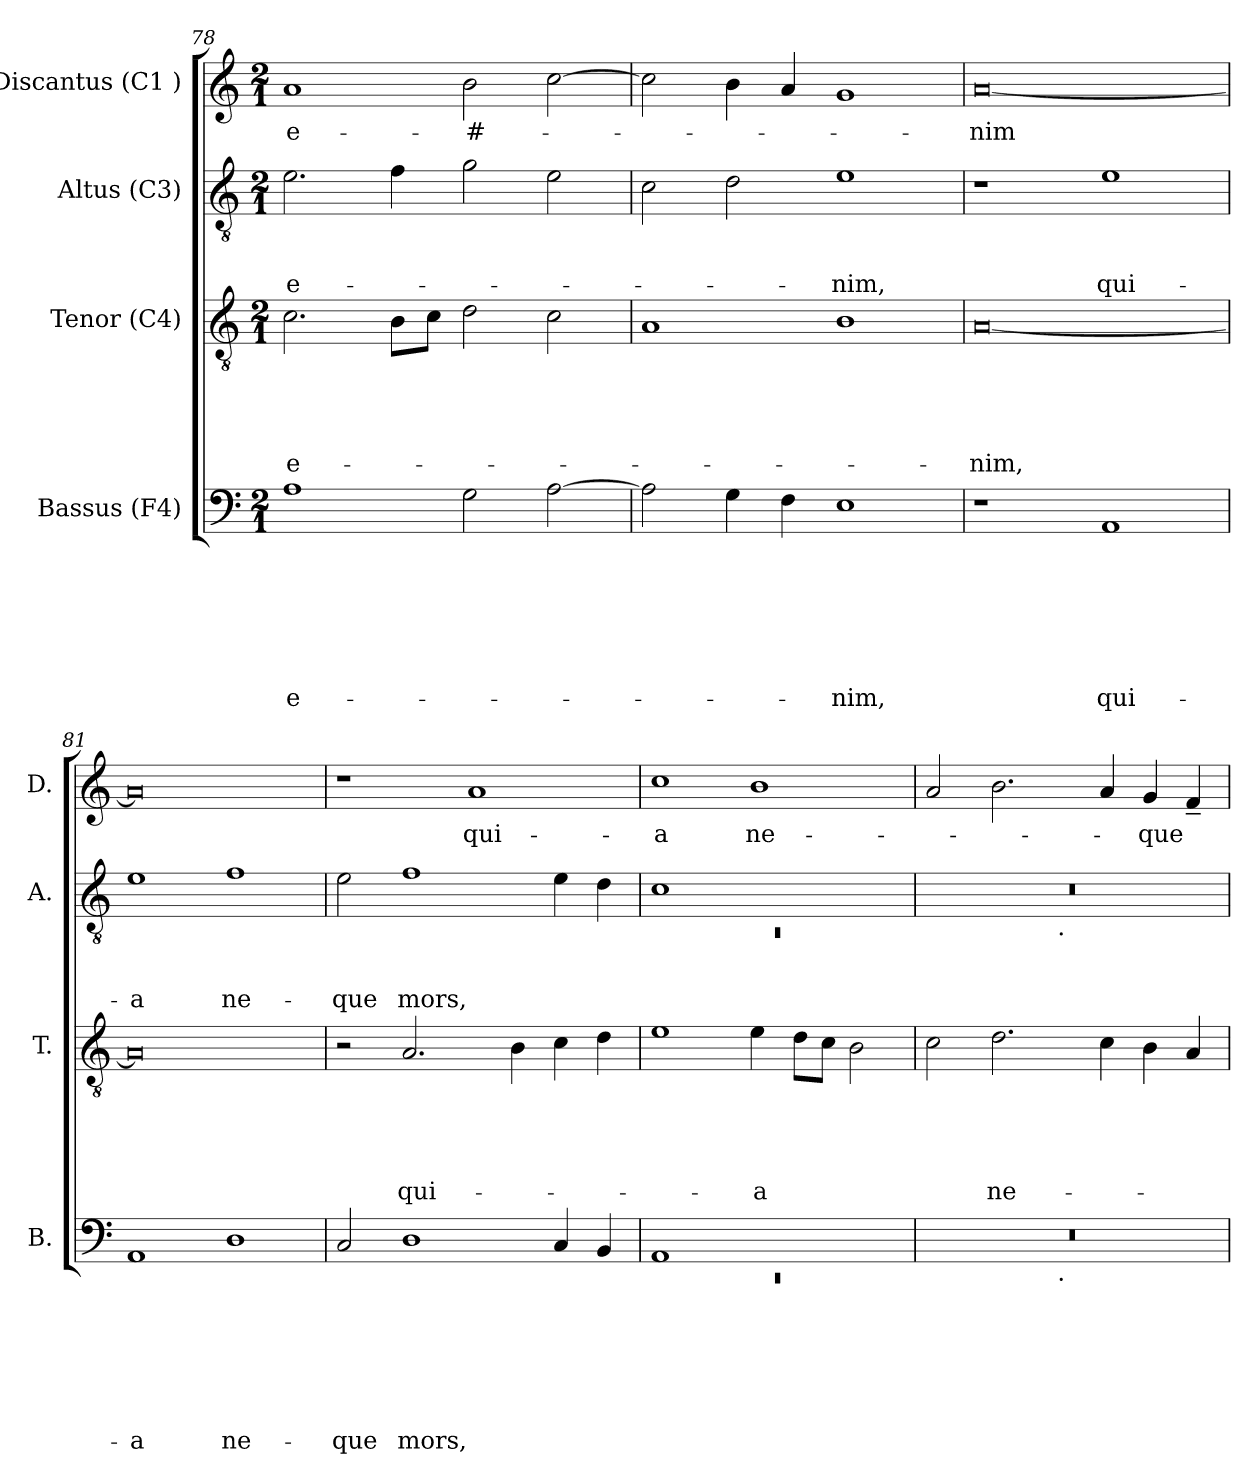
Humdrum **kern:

**kern	**text	**text	**text	**text	**text	**text	**text	**kern	**text	**text	**text	**text	**text	**kern	**text	**text	**text	**kern	**text
*part4	*part4	*part4	*part4	*part4	*part4	*part4	*part4	*part3	*part3	*part3	*part3	*part3	*part3	*part2	*part2	*part2	*part2	*part1	*part1
*staff4	*staff4	*staff4	*staff4	*staff4	*staff4	*staff4	*staff4	*staff3	*staff3	*staff3	*staff3	*staff3	*staff3	*staff2	*staff2	*staff2	*staff2	*staff1	*staff1
*I"Bassus (F4)	*	*	*	*	*	*	*	*I"Tenor (C4)	*	*	*	*	*	*I"Altus (C3)	*	*	*	*I"Discantus (C1 )	*
*I'B.	*	*	*	*	*	*	*	*I'T.	*	*	*	*	*	*I'A.	*	*	*	*I'D.	*
*clefF4	*	*	*	*	*	*	*	*clefGv2	*	*	*	*	*	*clefGv2	*	*	*	*clefG2	*
*k[]	*	*	*	*	*	*	*	*k[]	*	*	*	*	*	*k[]	*	*	*	*k[]	*
*C:	*	*	*	*	*	*	*	*C:	*	*	*	*	*	*C:	*	*	*	*C:	*
*M2/1	*	*	*	*	*	*	*	*M2/1	*	*	*	*	*	*M2/1	*	*	*	*M2/1	*
=78	=78	=78	=78	=78	=78	=78	=78	=78	=78	=78	=78	=78	=78	=78	=78	=78	=78	=78	=78
!	!	!	!	!	!	!	!LO:LY:b:rj	!	!	!	!	!	!LO:LY:b:rj	!	!	!	!LO:LY:b:rj	!	!LO:LY:b:rj
1A	.	.	.	.	.	.	e-	2.c\	.	.	.	.	e-	2.e\	.	.	e-	1a	e-
.	.	.	.	.	.	.	.	8B\L	.	.	.	.	.	4f\	.	.	.	.	.
.	.	.	.	.	.	.	.	8c\J	.	.	.	.	.	.	.	.	.	.	.
!	!	!	!	!	!	!	!	!	!	!	!	!	!	!	!	!	!	!	!LO:LY:b:rj
2G\	.	.	.	.	.	.	.	2d\	.	.	.	.	.	2g\	.	.	.	2b\	-#-
[>2A\	.	.	.	.	.	.	.	2c\	.	.	.	.	.	2e\	.	.	.	[>2cc\	.
=79	=79	=79	=79	=79	=79	=79	=79	=79	=79	=79	=79	=79	=79	=79	=79	=79	=79	=79	=79
2A\]	.	.	.	.	.	.	.	1A	.	.	.	.	.	2c\	.	.	.	2cc\]	.
4G\	.	.	.	.	.	.	.	.	.	.	.	.	.	2d\	.	.	.	4b\	.
4F\	.	.	.	.	.	.	.	.	.	.	.	.	.	.	.	.	.	4a/	.
!	!	!	!	!	!	!	!LO:LY:b	!	!	!	!	!	!	!	!	!	!LO:LY:b	!	!
1E	.	.	.	.	.	.	-nim,	1B	.	.	.	.	.	1e	.	.	-nim,	1g	.
=80	=80	=80	=80	=80	=80	=80	=80	=80	=80	=80	=80	=80	=80	=80	=80	=80	=80	=80	=80
!	!	!	!	!	!	!	!	!	!	!	!	!	!LO:LY:b	!	!	!	!	!	!LO:LY:b
1r	.	.	.	.	.	.	.	[<0A	.	.	.	.	-nim,	1r	.	.	.	[<0a	-nim
!	!	!	!	!	!	!	!LO:LY:b	!	!	!	!	!	!	!	!	!	!LO:LY:b	!	!
1AA	.	.	.	.	.	.	qui-	.	.	.	.	.	.	1e	.	.	qui-	.	.
!!LO:LB:g=z
=81	=81	=81	=81	=81	=81	=81	=81	=81	=81	=81	=81	=81	=81	=81	=81	=81	=81	=81	=81
!	!	!	!	!	!	!	!LO:LY:b:rj	!	!	!	!	!	!	!	!	!	!LO:LY:b:rj	!	!
1AA	.	.	.	.	.	.	-a	0A]	.	.	.	.	.	1e	.	.	-a	0a]	.
!	!	!	!	!	!	!	!LO:LY:b	!	!	!	!	!	!	!	!	!	!LO:LY:b	!	!
1D	.	.	.	.	.	.	ne-	.	.	.	.	.	.	1f	.	.	ne-	.	.
=82	=82	=82	=82	=82	=82	=82	=82	=82	=82	=82	=82	=82	=82	=82	=82	=82	=82	=82	=82
!	!	!	!	!	!	!	!LO:LY:b	!	!	!	!	!	!	!	!	!	!LO:LY:b	!	!
2C/	.	.	.	.	.	.	-que	2r	.	.	.	.	.	2e\	.	.	-que	1r	.
!	!	!	!	!	!	!	!LO:LY:b	!	!	!	!	!	!LO:LY:b	!	!	!	!LO:LY:b	!	!
1D	.	.	.	.	.	.	mors,	2.A/	.	.	.	.	qui-	1f	.	.	mors,	.	.
!	!	!	!	!	!	!	!	!	!	!	!	!	!	!	!	!	!	!	!LO:LY:b
.	.	.	.	.	.	.	.	.	.	.	.	.	.	.	.	.	.	1a	qui-
.	.	.	.	.	.	.	.	4B\	.	.	.	.	.	.	.	.	.	.	.
4C/	.	.	.	.	.	.	.	4c\	.	.	.	.	.	4e\	.	.	.	.	.
4BB/	.	.	.	.	.	.	.	4d\	.	.	.	.	.	4d\	.	.	.	.	.
=83	=83	=83	=83	=83	=83	=83	=83	=83	=83	=83	=83	=83	=83	=83	=83	=83	=83	=83	=83
*^	*	*	*	*	*	*	*	*	*	*	*	*	*	*^	*	*	*	*	*
!	!LO:N:vis=1	!	!	!	!	!	!	!	!	!	!	!	!	!	!	!LO:N:vis=1	!	!	!	!	!LO:LY:b:rj
1AA	0rEE	.	.	.	.	.	.	.	1e	.	.	.	.	.	1c	0rC	.	.	.	1cc	-a
!	!	!	!	!	!	!	!	!	!	!	!	!	!	!LO:LY:b	!	!	!	!	!	!	!LO:LY:b
1ryy	.	.	.	.	.	.	.	.	4e\	.	.	.	.	-a	1ryy	.	.	.	.	1b	ne-
.	.	.	.	.	.	.	.	.	8d\L	.	.	.	.	.	.	.	.	.	.	.	.
.	.	.	.	.	.	.	.	.	8c\J	.	.	.	.	.	.	.	.	.	.	.	.
.	.	.	.	.	.	.	.	.	2B\	.	.	.	.	.	.	.	.	.	.	.	.
=84	=84	=84	=84	=84	=84	=84	=84	=84	=84	=84	=84	=84	=84	=84	=84	=84	=84	=84	=84	=84	=84
0r	1ryy	.	.	.	.	.	.	.	2c\	.	.	.	.	.	0r	1ryy	.	.	.	2a/	.
!	!	!	!	!	!	!	!	!	!	!	!	!	!	!LO:LY:b	!	!	!	!	!	!	!
.	.	.	.	.	.	.	.	.	2.d\	.	.	.	.	ne-	.	.	.	.	.	2.b\	.
!	!	!	!	!	!	!	!	!	!	!	!	!	!	!	!	!LO:TX:b:t=.	!	!	!	!	!
!	!LO:TX:b:t=.	!	!	!	!	!	!	!	!	!	!	!	!	!	!	!	!	!	!	!	!
.	1ryy	.	.	.	.	.	.	.	.	.	.	.	.	.	.	1ryy	.	.	.	.	.
.	.	.	.	.	.	.	.	.	4c\	.	.	.	.	.	.	.	.	.	.	4a/	.
!	!	!	!	!	!	!	!	!	!	!	!	!	!	!	!	!	!	!	!	!	!LO:LY:b
.	.	.	.	.	.	.	.	.	4B\	.	.	.	.	.	.	.	.	.	.	4g/	-que
.	.	.	.	.	.	.	.	.	4A/	.	.	.	.	.	.	.	.	.	.	4f~</	.
*v	*v	*	*	*	*	*	*	*	*	*	*	*	*	*	*v	*v	*	*	*	*	*
=	=	=	=	=	=	=	=	=	=	=	=	=	=	=	=	=	=	=	=
*-	*-	*-	*-	*-	*-	*-	*-	*-	*-	*-	*-	*-	*-	*-	*-	*-	*-	*-	*-
